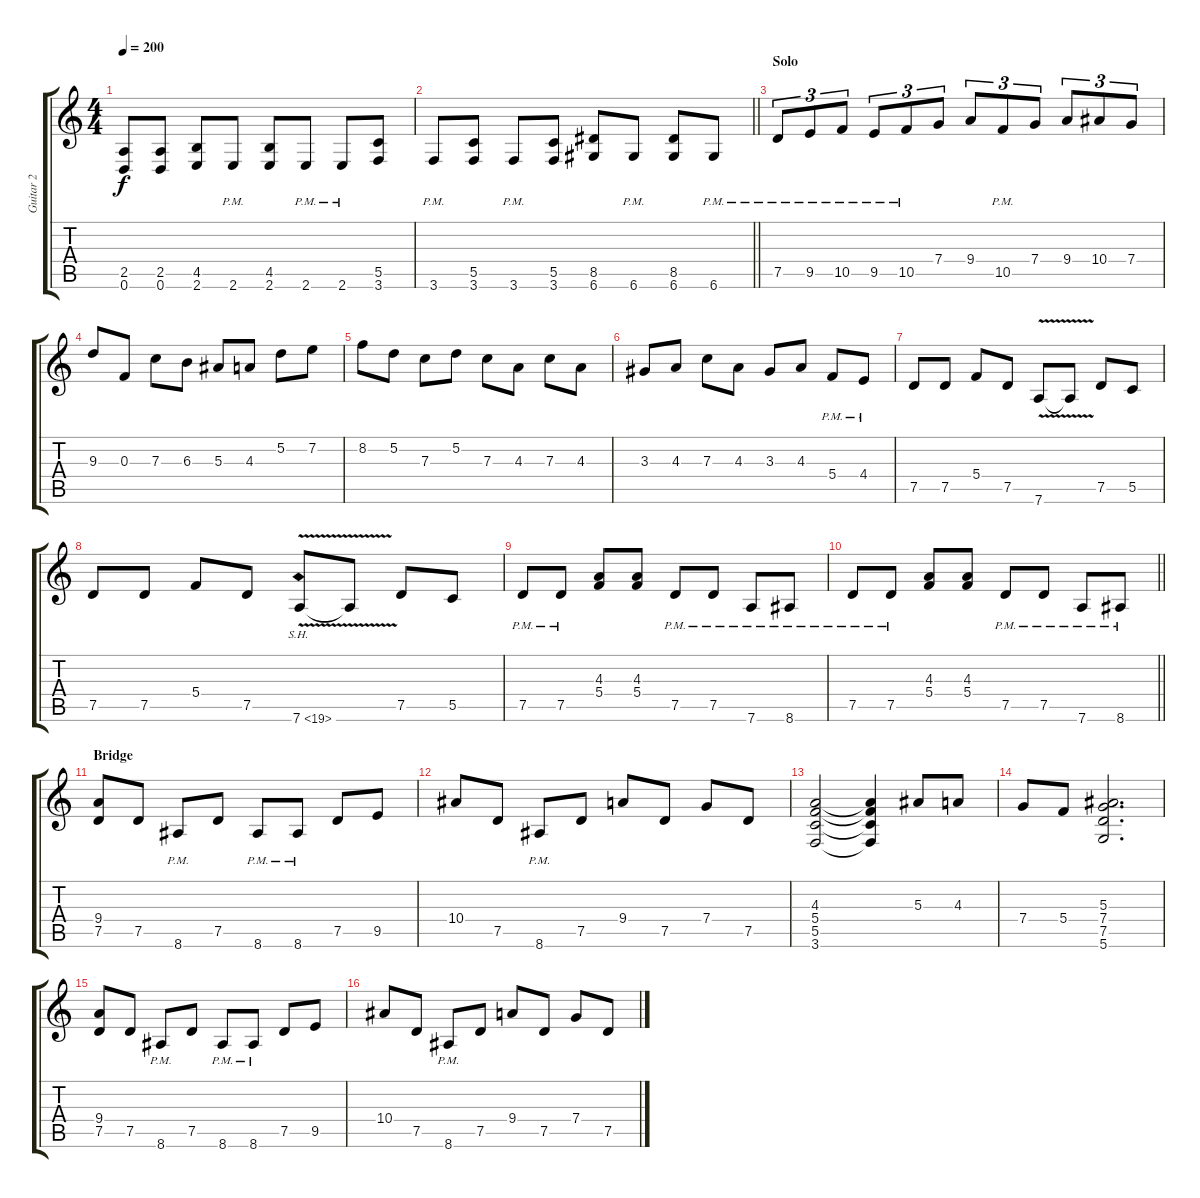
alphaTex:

\track ("Guitar 2" "Guitar 2") {instrument distortionguitar}
\staff {score tabs}
\tuning (D4 A3 F3 C3 G2 D2) {hide}
\ts (4 4)
\tempo 200
\clef g2
\ks c
(2.5{t} 0.6{t}).8{dy f} (2.5 0.6).8 (4.5 2.6).8 2.6{pm}.8 (4.5 2.6).8 2.6{pm}.8 2.6{pm}.8 (5.5 3.6).8 |
\barLineRight lightlight
3.6{pm}.8 (5.5 3.6).8 3.6{pm}.8 (5.5 3.6).8 (8.5 6.6).8 6.6{pm}.8 (8.5 6.6).8 6.6{pm}.8 |
\section ("" "Solo")
7.5{pm}.8{tu (3 2)} 9.5{pm}.8{tu (3 2)} 10.5{pm}.8{tu (3 2)} 9.5{pm}.8{tu (3 2)} 10.5{pm}.8{tu (3 2)} 7.4.8{tu (3 2)} 9.4.8{tu (3 2)} 10.5{pm}.8{tu (3 2)} 7.4.8{tu (3 2)} 9.4.8{tu (3 2)} 10.4.8{tu (3 2)} 7.4.8{tu (3 2)} |
9.3.8 0.3.8 7.3.8 6.3.8 5.3.8 4.3.8 5.2.8 7.2.8 |
8.2.8 5.2.8 7.3.8 5.2.8 7.3.8 4.3.8 7.3.8 4.3.8 |
3.3.8 4.3.8 7.3.8 4.3.8 3.3.8 4.3.8 5.4{pm}.8 4.4{pm}.8 |
7.5.8 7.5.8 5.4.8 7.5.8 7.6{v}.8 7.6{t}.8 7.5.8 5.5.8 |
7.5.8 7.5.8 5.4.8 7.5.8 7.6{sh 12 v}.8 7.6{t}.8 7.5.8 5.5.8 |
7.5{pm}.8 7.5{pm}.8 (4.3 5.4).8 (4.3 5.4).8 7.5{pm}.8 7.5{pm}.8 7.6{pm}.8 8.6{pm}.8 |
\barLineRight lightlight
7.5{pm}.8 7.5{pm}.8 (4.3 5.4).8 (4.3 5.4).8 7.5{pm}.8 7.5{pm}.8 7.6{pm}.8 8.6{pm}.8 |
\section ("" "Bridge")
(9.4 7.5).8 7.5.8 8.6{pm}.8 7.5.8 8.6{pm}.8 8.6{pm}.8 7.5.8 9.5.8 |
10.4.8 7.5.8 8.6{pm}.8 7.5.8 9.4.8 7.5.8 7.4.8 7.5.8 |
(4.3 5.4 5.5 3.6).2 (4.3{t} 5.4{t} 5.5{t} 3.6{t}).4 5.3.8 4.3.8 |
7.4.8 5.4.8 (5.3 7.4 7.5 5.6).2{d} |
(9.4 7.5).8 7.5.8 8.6{pm}.8 7.5.8 8.6{pm}.8 8.6{pm}.8 7.5.8 9.5.8 |
10.4.8 7.5.8 8.6{pm}.8 7.5.8 9.4.8 7.5.8 7.4.8 7.5.8
